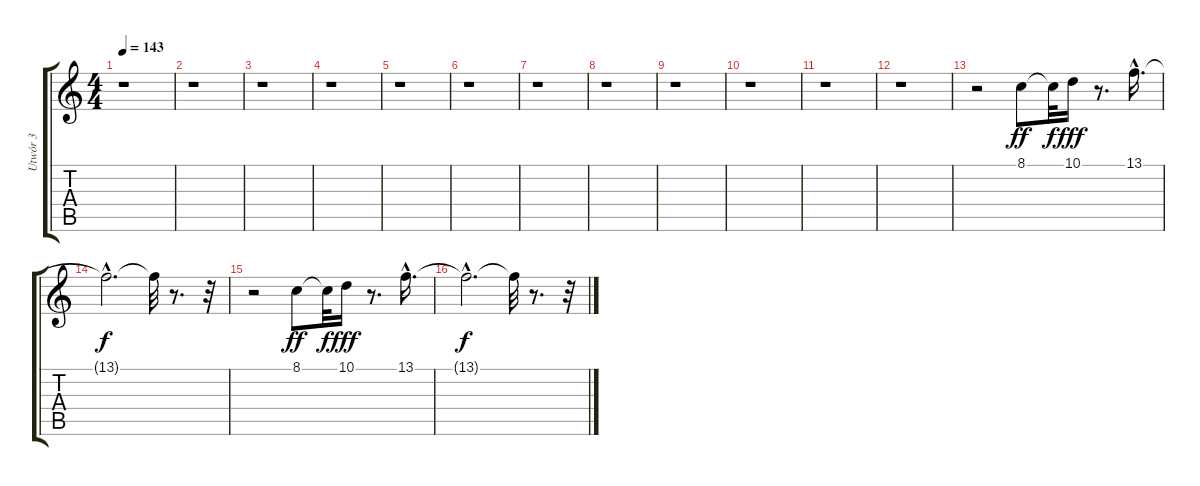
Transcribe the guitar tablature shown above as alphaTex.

\track ("Utwór 3" "Utwór 3") {instrument lead5charang}
\staff {score tabs}
\tuning (E4 B3 G3 D3 A2 E2) {hide}
\ts (4 4)
\tempo 143
\clef g2
\ks c
r.1{dy f} |
r.1 |
r.1 |
r.1 |
r.1 |
r.1 |
r.1 |
r.1 |
r.1 |
r.1 |
r.1 |
r.1 |
r.2 8.1.8{dy ff} 8.1{t}.32{dy f} 10.1.16{dy fff} r.8{d} 13.1{hac}.16{d} |
13.1{hac t}.2{d dy f} 13.1{t}.32 r.8{d} r.32 |
r.2 8.1.8{dy ff} 8.1{t}.32{dy f} 10.1.16{dy fff} r.8{d} 13.1{hac}.16{d} |
13.1{hac t}.2{d dy f} 13.1{t}.32 r.8{d} r.32
